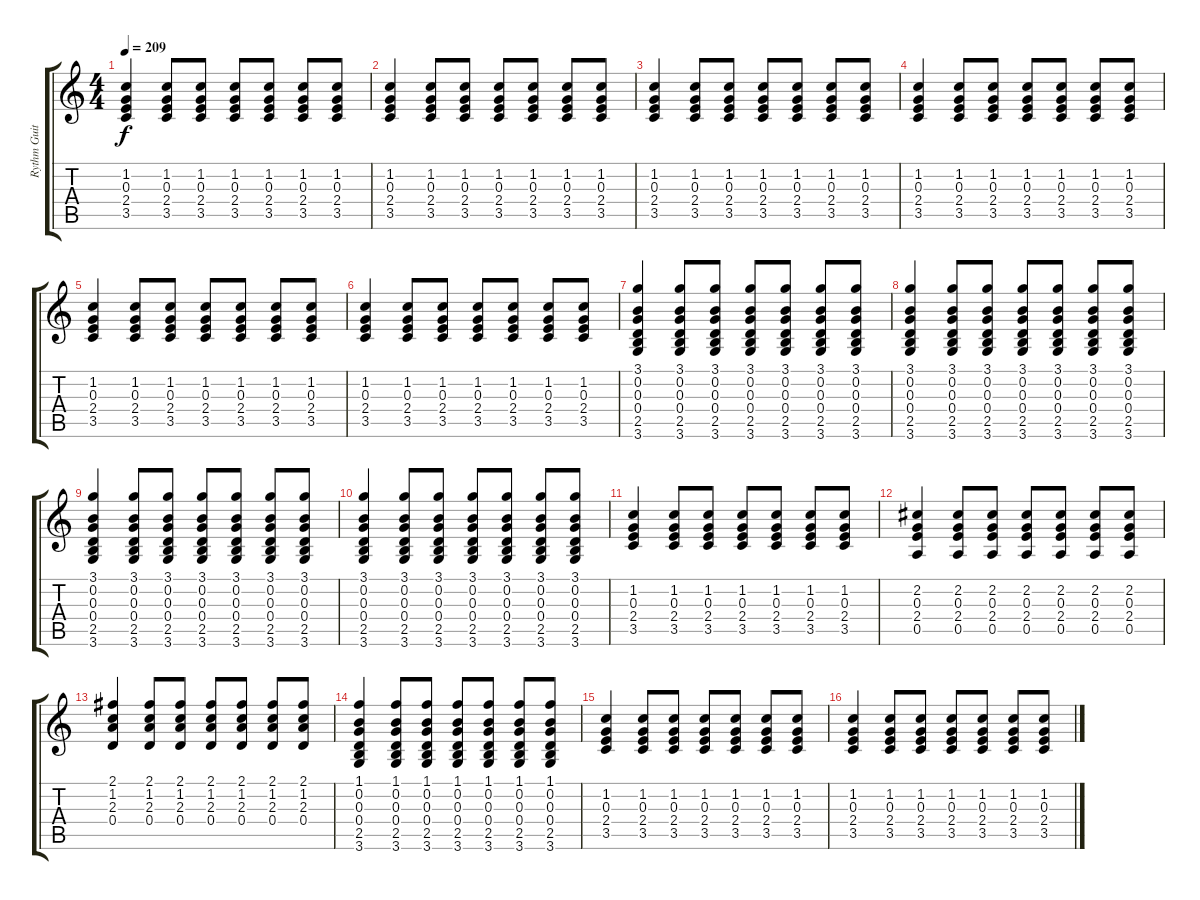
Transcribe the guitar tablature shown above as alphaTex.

\track ("Rythm Guitar" "Rythm Guit") {instrument acousticguitarsteel}
\staff {score tabs}
\tuning (E4 B3 G3 D3 A2 E2) {hide}
\ts (4 4)
\tempo 209
\clef g2
\ks c
(1.2 0.3 2.4 3.5).4{dy f} (1.2 0.3 2.4 3.5).8 (1.2 0.3 2.4 3.5).8 (1.2 0.3 2.4 3.5).8 (1.2 0.3 2.4 3.5).8 (1.2 0.3 2.4 3.5).8 (1.2 0.3 2.4 3.5).8 |
(1.2 0.3 2.4 3.5).4 (1.2 0.3 2.4 3.5).8 (1.2 0.3 2.4 3.5).8 (1.2 0.3 2.4 3.5).8 (1.2 0.3 2.4 3.5).8 (1.2 0.3 2.4 3.5).8 (1.2 0.3 2.4 3.5).8 |
(1.2 0.3 2.4 3.5).4 (1.2 0.3 2.4 3.5).8 (1.2 0.3 2.4 3.5).8 (1.2 0.3 2.4 3.5).8 (1.2 0.3 2.4 3.5).8 (1.2 0.3 2.4 3.5).8 (1.2 0.3 2.4 3.5).8 |
(1.2 0.3 2.4 3.5).4 (1.2 0.3 2.4 3.5).8 (1.2 0.3 2.4 3.5).8 (1.2 0.3 2.4 3.5).8 (1.2 0.3 2.4 3.5).8 (1.2 0.3 2.4 3.5).8 (1.2 0.3 2.4 3.5).8 |
(1.2 0.3 2.4 3.5).4 (1.2 0.3 2.4 3.5).8 (1.2 0.3 2.4 3.5).8 (1.2 0.3 2.4 3.5).8 (1.2 0.3 2.4 3.5).8 (1.2 0.3 2.4 3.5).8 (1.2 0.3 2.4 3.5).8 |
(1.2 0.3 2.4 3.5).4 (1.2 0.3 2.4 3.5).8 (1.2 0.3 2.4 3.5).8 (1.2 0.3 2.4 3.5).8 (1.2 0.3 2.4 3.5).8 (1.2 0.3 2.4 3.5).8 (1.2 0.3 2.4 3.5).8 |
(3.1 0.2 0.3 0.4 2.5 3.6).4 (3.1 0.2 0.3 0.4 2.5 3.6).8 (3.1 0.2 0.3 0.4 2.5 3.6).8 (3.1 0.2 0.3 0.4 2.5 3.6).8 (3.1 0.2 0.3 0.4 2.5 3.6).8 (3.1 0.2 0.3 0.4 2.5 3.6).8 (3.1 0.2 0.3 0.4 2.5 3.6).8 |
(3.1 0.2 0.3 0.4 2.5 3.6).4 (3.1 0.2 0.3 0.4 2.5 3.6).8 (3.1 0.2 0.3 0.4 2.5 3.6).8 (3.1 0.2 0.3 0.4 2.5 3.6).8 (3.1 0.2 0.3 0.4 2.5 3.6).8 (3.1 0.2 0.3 0.4 2.5 3.6).8 (3.1 0.2 0.3 0.4 2.5 3.6).8 |
(3.1 0.2 0.3 0.4 2.5 3.6).4 (3.1 0.2 0.3 0.4 2.5 3.6).8 (3.1 0.2 0.3 0.4 2.5 3.6).8 (3.1 0.2 0.3 0.4 2.5 3.6).8 (3.1 0.2 0.3 0.4 2.5 3.6).8 (3.1 0.2 0.3 0.4 2.5 3.6).8 (3.1 0.2 0.3 0.4 2.5 3.6).8 |
(3.1 0.2 0.3 0.4 2.5 3.6).4 (3.1 0.2 0.3 0.4 2.5 3.6).8 (3.1 0.2 0.3 0.4 2.5 3.6).8 (3.1 0.2 0.3 0.4 2.5 3.6).8 (3.1 0.2 0.3 0.4 2.5 3.6).8 (3.1 0.2 0.3 0.4 2.5 3.6).8 (3.1 0.2 0.3 0.4 2.5 3.6).8 |
(1.2 0.3 2.4 3.5).4 (1.2 0.3 2.4 3.5).8 (1.2 0.3 2.4 3.5).8 (1.2 0.3 2.4 3.5).8 (1.2 0.3 2.4 3.5).8 (1.2 0.3 2.4 3.5).8 (1.2 0.3 2.4 3.5).8 |
(2.2 0.3 2.4 0.5).4 (2.2 0.3 2.4 0.5).8 (2.2 0.3 2.4 0.5).8 (2.2 0.3 2.4 0.5).8 (2.2 0.3 2.4 0.5).8 (2.2 0.3 2.4 0.5).8 (2.2 0.3 2.4 0.5).8 |
(2.1 1.2 2.3 0.4).4 (2.1 1.2 2.3 0.4).8 (2.1 1.2 2.3 0.4).8 (2.1 1.2 2.3 0.4).8 (2.1 1.2 2.3 0.4).8 (2.1 1.2 2.3 0.4).8 (2.1 1.2 2.3 0.4).8 |
(1.1 0.2 0.3 0.4 2.5 3.6).4 (1.1 0.2 0.3 0.4 2.5 3.6).8 (1.1 0.2 0.3 0.4 2.5 3.6).8 (1.1 0.2 0.3 0.4 2.5 3.6).8 (1.1 0.2 0.3 0.4 2.5 3.6).8 (1.1 0.2 0.3 0.4 2.5 3.6).8 (1.1 0.2 0.3 0.4 2.5 3.6).8 |
(1.2 0.3 2.4 3.5).4 (1.2 0.3 2.4 3.5).8 (1.2 0.3 2.4 3.5).8 (1.2 0.3 2.4 3.5).8 (1.2 0.3 2.4 3.5).8 (1.2 0.3 2.4 3.5).8 (1.2 0.3 2.4 3.5).8 |
(1.2 0.3 2.4 3.5).4 (1.2 0.3 2.4 3.5).8 (1.2 0.3 2.4 3.5).8 (1.2 0.3 2.4 3.5).8 (1.2 0.3 2.4 3.5).8 (1.2 0.3 2.4 3.5).8 (1.2 0.3 2.4 3.5).8
